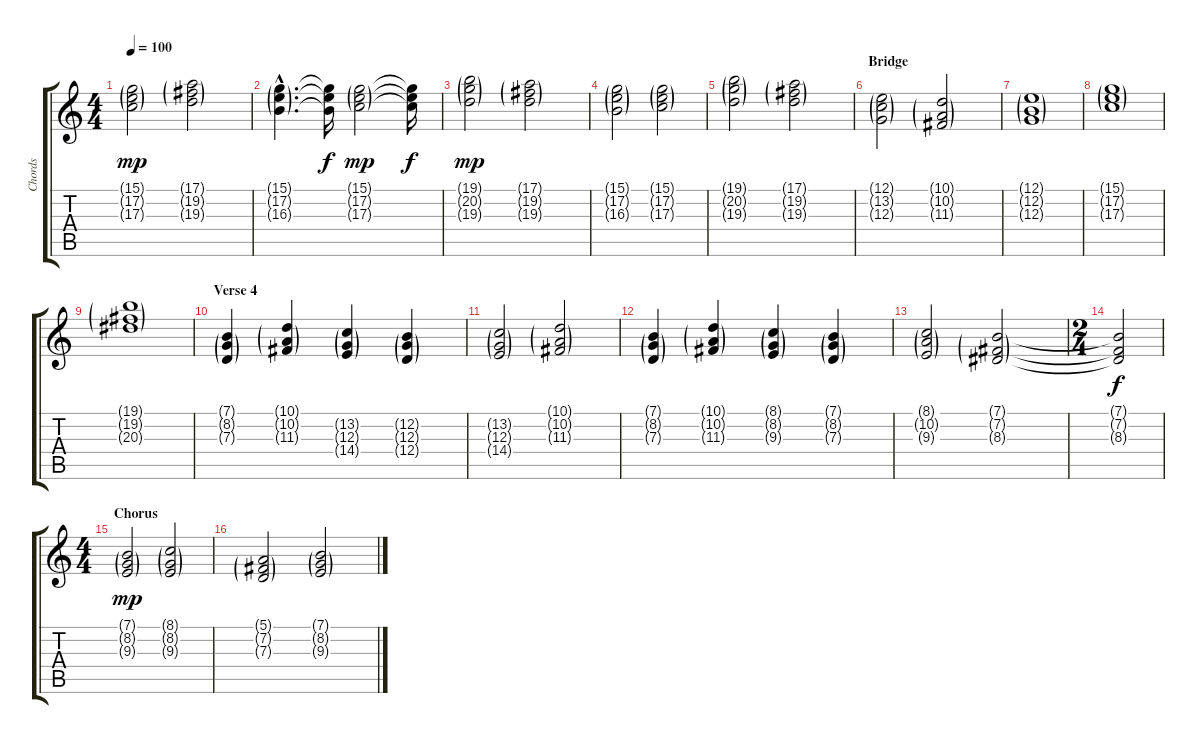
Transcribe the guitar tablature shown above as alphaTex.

\track ("Chords" "Chords") {instrument stringensemble1}
\staff {score tabs}
\tuning (E4 B3 G3 D3 A2 E2) {hide}
\ts (4 4)
\tempo 100
\clef g2
\ks c
(15.1{g} 17.2{g} 17.3{g}).2{dy mp} (17.1{g} 19.2{g} 19.3{g}).2 |
(15.1{g hac} 17.2{g hac} 16.3{g hac}).4{d} (15.1{t} 17.2{t} 16.3{t}).16{dy f} (15.1{g} 17.2{g} 17.3{g}).2{dy mp} (15.1{t} 17.2{t} 17.3{t}).16{dy f} |
(19.1{g} 20.2{g} 19.3{g}).2{dy mp} (17.1{g} 19.2{g} 19.3{g}).2 |
(15.1{g} 17.2{g} 16.3{g}).2 (15.1{g} 17.2{g} 17.3{g}).2 |
(19.1{g} 20.2{g} 19.3{g}).2 (17.1{g} 19.2{g} 19.3{g}).2 |
\section ("" "Bridge")
(12.1{g} 13.2{g} 12.3{g}).2 (10.1{g} 10.2{g} 11.3{g}).2 |
(12.1{g} 12.2{g} 12.3{g}).1 |
(15.1{g} 17.2{g} 17.3{g}).1 |
(19.1{g} 19.2{g} 20.3{g}).1 |
\section ("" "Verse 4")
(7.1{g} 8.2{g} 7.3{g}).4 (10.1{g} 10.2{g} 11.3{g}).4 (13.2{g} 12.3{g} 14.4{g}).4 (12.2{g} 12.3{g} 12.4{g}).4 |
(13.2{g} 12.3{g} 14.4{g}).2 (10.1{g} 10.2{g} 11.3{g}).2 |
(7.1{g} 8.2{g} 7.3{g}).4 (10.1{g} 10.2{g} 11.3{g}).4 (8.1{g} 8.2{g} 9.3{g}).4 (7.1{g} 8.2{g} 7.3{g}).4 |
(8.1{g} 10.2{g} 9.3{g}).2 (7.1{g} 7.2{g} 8.3{g}).2 |
\ts (2 4)
(7.1{t} 7.2{t} 8.3{t}).2{dy f} |
\ts (4 4)
\section ("" "Chorus")
(7.1{g} 8.2{g} 9.3{g}).2{dy mp instrument pad4choir} (8.1{g} 8.2{g} 9.3{g}).2 |
(5.1{g} 7.2{g} 7.3{g}).2 (7.1{g} 8.2{g} 9.3{g}).2
